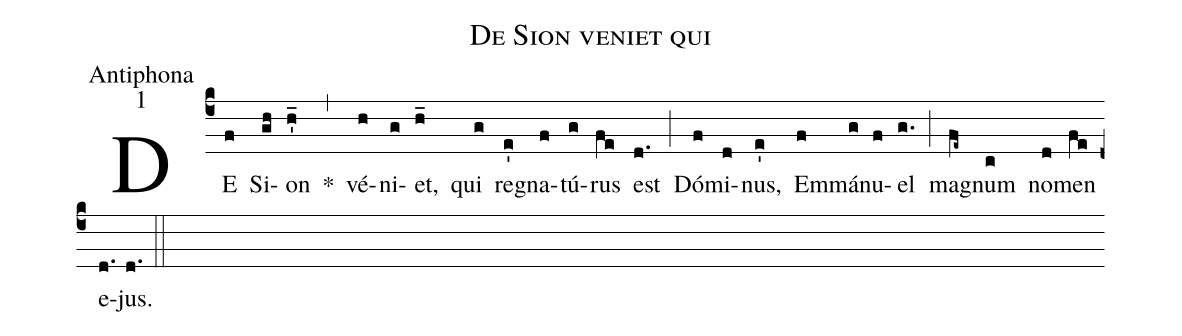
name:De Sion veniet qui;
office-part:Antiphona;
mode:1;
%%
(c4) DE(f) Si(gh)on(h'_) *(,) vé(h)ni(g)et,(h_) qui(g) re(e')gna(f)tú(g)rus(fe) est(d.) (;) Dó(f)mi(d)nus,(e') Em(f)má(g)nu(f)el(g.) (;) ma(fe~)gnum(c) no(d)men(fe) e(d.)jus.(d.) (::)
